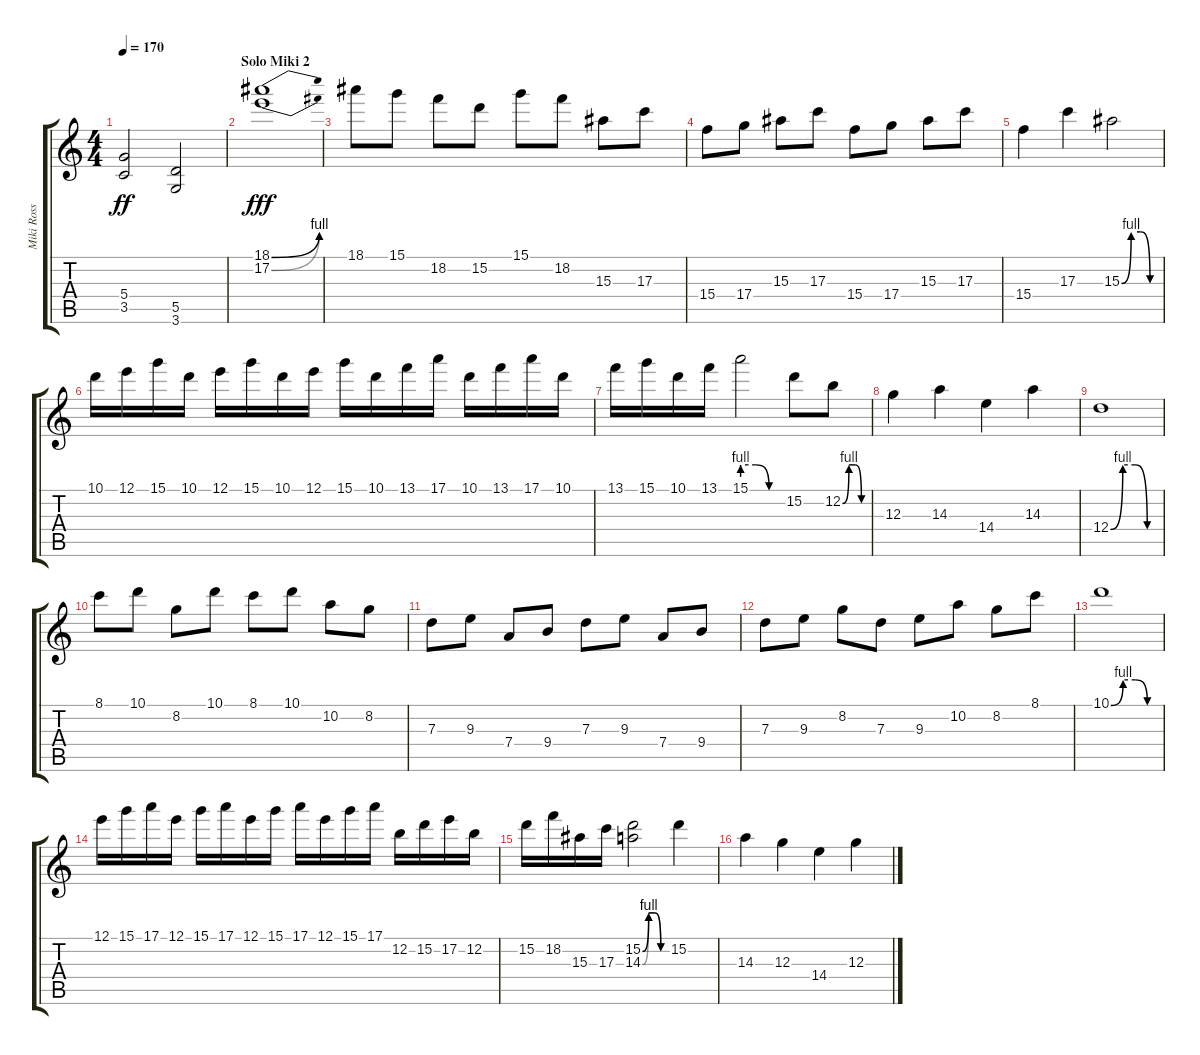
\track ("Miki Ross (Guitarra) 16 años" "Miki Ross ") {instrument overdrivenguitar}
\staff {score tabs}
\tuning (E4 B3 G3 D3 A2 E2) {hide}
\ts (4 4)
\tempo 170
\clef g2
\ks c
(5.4 3.5).2{dy ff} (5.5 3.6).2 |
\section ("" "Solo Miki 2")
(18.1{be (bend 0 0 60 4)} 17.2{be (bend 0 0 60 4)}).1{dy fff} |
18.1.8 15.1.8 18.2.8 15.2.8 15.1.8 18.2.8 15.3.8 17.3.8 |
15.4.8 17.4.8 15.3.8 17.3.8 15.4.8 17.4.8 15.3.8 17.3.8 |
15.4.4 17.3.4 15.3{be (custom 0 0 15 4 30 4 45 0 60 0)}.2 |
10.1.16 12.1.16 15.1.16 10.1.16 12.1.16 15.1.16 10.1.16 12.1.16 15.1.16 10.1.16 13.1.16 17.1.16 10.1.16 13.1.16 17.1.16 10.1.16 |
13.1.16 15.1.16 10.1.16 13.1.16 15.1{be (custom 0 4 20 4 40 0 60 0)}.2 15.2.8 12.2{be (custom 0 0 15 4 30 4 45 0 60 0)}.8 |
12.3.4 14.3.4 14.4.4 14.3.4 |
12.4{be (custom 0 0 15 4 30 4 45 0 60 0)}.1 |
8.1.8 10.1.8 8.2.8 10.1.8 8.1.8 10.1.8 10.2.8 8.2.8 |
7.3.8 9.3.8 7.4.8 9.4.8 7.3.8 9.3.8 7.4.8 9.4.8 |
7.3.8 9.3.8 8.2.8 7.3.8 9.3.8 10.2.8 8.2.8 8.1.8 |
10.1{be (custom 0 0 15 4 30 4 45 0 60 0)}.1 |
12.1.16 15.1.16 17.1.16 12.1.16 15.1.16 17.1.16 12.1.16 15.1.16 17.1.16 12.1.16 15.1.16 17.1.16 12.2.16 15.2.16 17.2.16 12.2.16 |
15.2.16 18.2.16 15.3.16 17.3.16 (15.2{be (custom 0 0 15 4 30 4 45 0 60 0)} 14.3{be (custom 0 0 15 4 30 4 45 0 60 0)}).2 15.2.4 |
14.3.4 12.3.4 14.4.4 12.3.4
